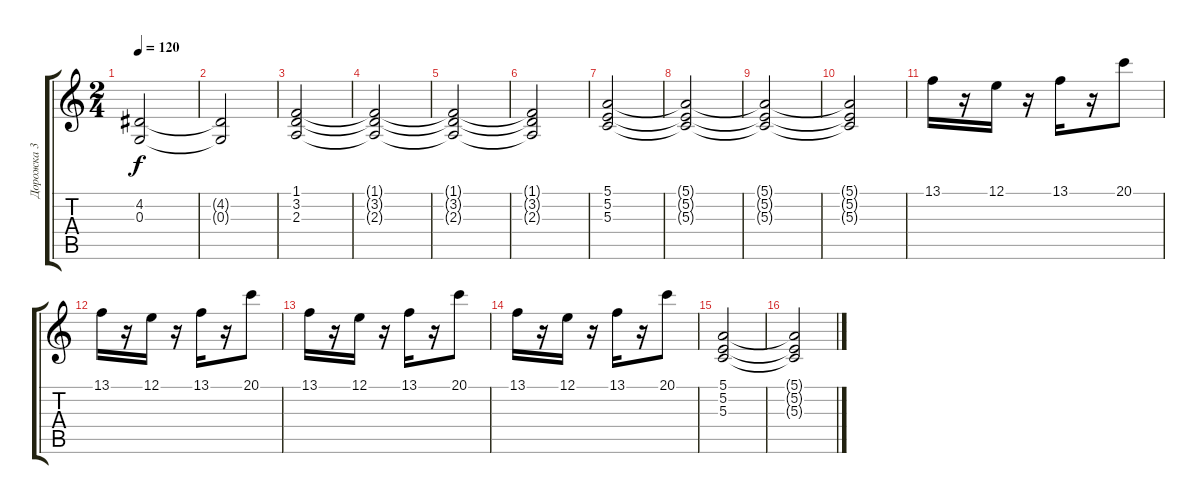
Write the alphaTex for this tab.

\track ("Дорожка 3" "Дорожка 3") {instrument stringensemble1}
\staff {score tabs}
\tuning (E4 B3 G3 D3 A2 D2) {hide}
\ts (2 4)
\tempo 120
\clef g2
\ks c
(4.2{t} 0.3{t}).2{dy f} |
(4.2{t} 0.3{t}).2 |
(1.1 3.2 2.3).2 |
(1.1{t} 3.2{t} 2.3{t}).2 |
(1.1{t} 3.2{t} 2.3{t}).2 |
(1.1{t} 3.2{t} 2.3{t}).2 |
(5.1 5.2 5.3).2{volume 10} |
(5.1{t} 5.2{t} 5.3{t}).2 |
(5.1{t} 5.2{t} 5.3{t}).2 |
(5.1{t} 5.2{t} 5.3{t}).2 |
13.1.16 r.16 12.1.16 r.16 13.1.16 r.16 20.1.8 |
13.1.16 r.16 12.1.16 r.16 13.1.16 r.16 20.1.8 |
13.1.16 r.16 12.1.16 r.16 13.1.16 r.16 20.1.8 |
13.1.16 r.16 12.1.16 r.16 13.1.16 r.16 20.1.8 |
(5.1 5.2 5.3).2 |
(5.1{t} 5.2{t} 5.3{t}).2
